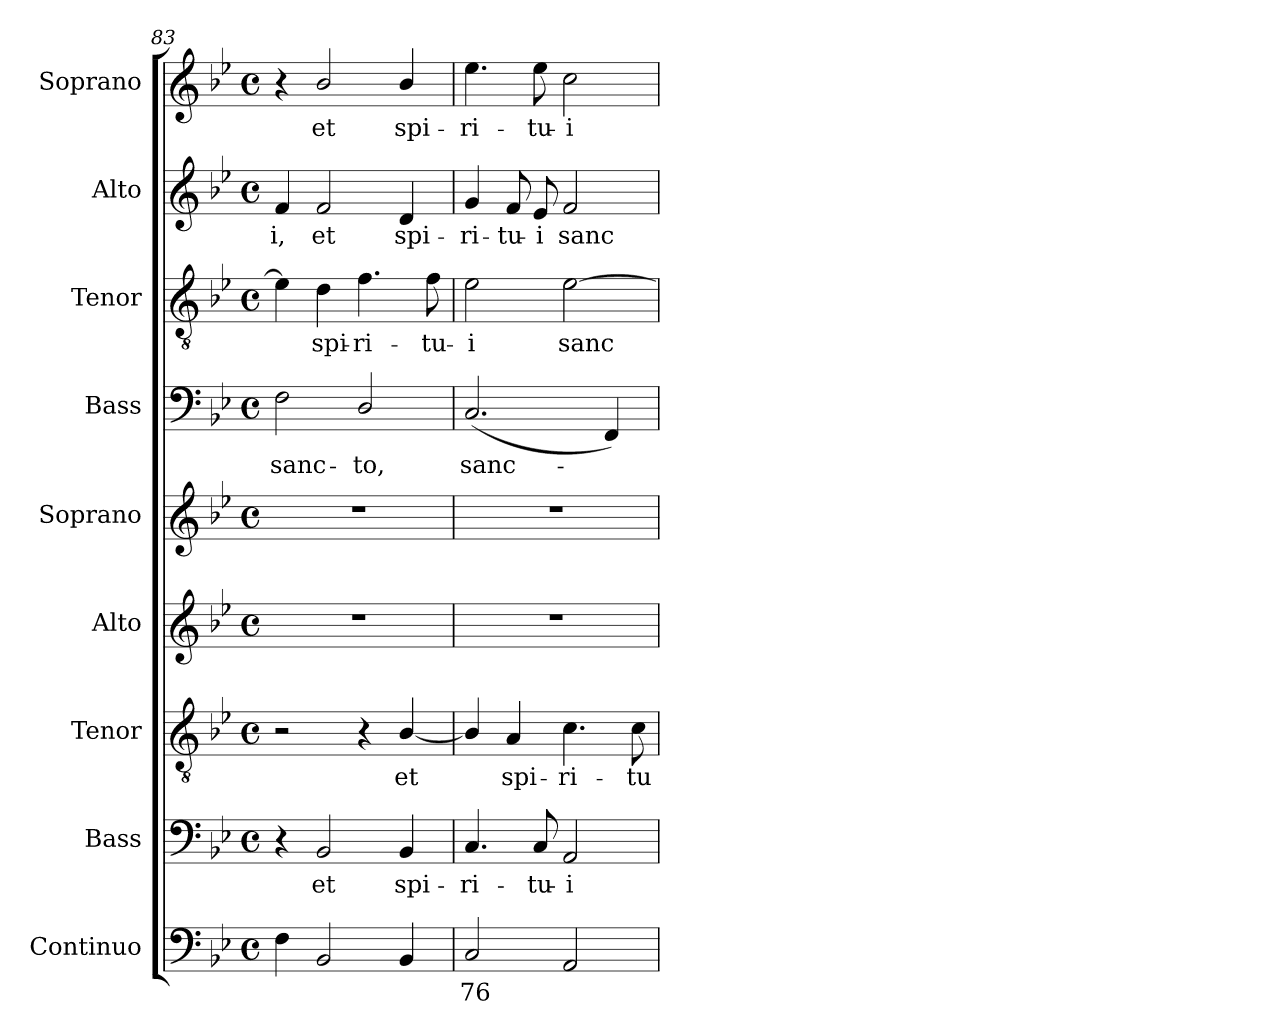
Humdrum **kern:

**kern	**text	**kern	**text	**kern	**text	**kern	**kern	**kern	**text	**kern	**text	**kern	**text	**kern	**text
*part9	*part9	*part8	*part8	*part7	*part7	*part6	*part5	*part4	*part4	*part3	*part3	*part2	*part2	*part1	*part1
*staff9	*staff9	*staff8	*staff8	*staff7	*staff7	*staff6	*staff5	*staff4	*staff4	*staff3	*staff3	*staff2	*staff2	*staff1	*staff1
*I"Continuo	*	*I"Bass	*	*I"Tenor	*	*I"Alto	*I"Soprano	*I"Bass	*	*I"Tenor	*	*I"Alto	*	*I"Soprano	*
*	*	*I'B.	*	*I'T.	*	*I'A.	*I'S.	*I'B.	*	*I'T.	*	*I'A.	*	*I'S.	*
*clefF4	*	*clefF4	*	*clefGv2	*	*clefG2	*clefG2	*clefF4	*	*clefGv2	*	*clefG2	*	*clefG2	*
*	*	*	*	*ITrd7c12	*	*	*	*	*	*ITrd7c12	*	*	*	*	*
*k[b-e-]	*	*k[b-e-]	*	*k[b-e-]	*	*k[b-e-]	*k[b-e-]	*k[b-e-]	*	*k[b-e-]	*	*k[b-e-]	*	*k[b-e-]	*
*B-:	*	*B-:	*	*B-:	*	*B-:	*B-:	*B-:	*	*B-:	*	*B-:	*	*B-:	*
*M4/4	*	*M4/4	*	*M4/4	*	*M4/4	*M4/4	*M4/4	*	*M4/4	*	*M4/4	*	*M4/4	*
*met(c)	*	*met(c)	*	*met(c)	*	*met(c)	*met(c)	*met(c)	*	*met(c)	*	*met(c)	*	*met(c)	*
=83	=83	=83	=83	=83	=83	=83	=83	=83	=83	=83	=83	=83	=83	=83	=83
!	!	!	!	!	!	!	!	!	!LO:LY:b:color=#000000	!	!	!	!	!	!
!	!	!	!	!	!	!	!	!	!	!	!	!	!LO:LY:b:color=#000000	!	!
4Fi\	.	4r	.	2r	.	1r	1r	2Fi\	sanc-	4E-i\]	.	4fi/	-i,	4r	.
!	!	!	!LO:LY:b:color=#000000	!	!	!	!	!	!	!	!	!	!	!	!
!	!	!	!	!	!	!	!	!	!	!	!LO:LY:b:color=#000000	!	!	!	!
!	!	!	!	!	!	!	!	!	!	!	!	!	!LO:LY:b:color=#000000	!	!
!	!	!	!	!	!	!	!	!	!	!	!	!	!	!	!LO:LY:b:color=#000000
2BB-i/	.	2BB-i/	et	.	.	.	.	.	.	4Di\	spi-	2fi/	et	2b-i/	et
!	!	!	!	!	!	!	!	!	!LO:LY:b:color=#000000	!	!	!	!	!	!
!	!	!	!	!	!	!	!	!	!	!	!LO:LY:b:color=#000000	!	!	!	!
.	.	.	.	4r	.	.	.	2Di/	-to,	4.Fi\	-ri-	.	.	.	.
!	!	!	!LO:LY:b:color=#000000	!	!	!	!	!	!	!	!	!	!	!	!
!	!	!	!	!	!LO:LY:b:color=#000000	!	!	!	!	!	!	!	!	!	!
!	!	!	!	!	!	!	!	!	!	!	!	!	!LO:LY:b:color=#000000	!	!
!	!	!	!	!	!	!	!	!	!	!	!	!	!	!	!LO:LY:b:color=#000000
4BB-i/	.	4BB-i/	spi-	[4BB-i/	et	.	.	.	.	.	.	4di/	spi-	4b-i/	spi-
!	!	!	!	!	!	!	!	!	!	!	!LO:LY:b:color=#000000	!	!	!	!
.	.	.	.	.	.	.	.	.	.	8Fi\	-tu-	.	.	.	.
=84	=84	=84	=84	=84	=84	=84	=84	=84	=84	=84	=84	=84	=84	=84	=84
!	!LO:LY:b:color=#000000	!	!	!	!	!	!	!	!	!	!	!	!	!	!
!	!	!	!LO:LY:b:color=#000000	!	!	!	!	!	!	!	!	!	!	!	!
!	!	!	!	!	!	!	!	!	!LO:LY:b:color=#000000	!	!	!	!	!	!
!	!	!	!	!	!	!	!	!	!	!	!LO:LY:b:color=#000000	!	!	!	!
!	!	!	!	!	!	!	!	!	!	!	!	!	!LO:LY:b:color=#000000	!	!
!	!	!	!	!	!	!	!	!	!	!	!	!	!	!	!LO:LY:b:color=#000000
2Ci/	76	4.Ci/	-ri-	4BB-i/]	.	1r	1r	(2.Ci/	sanc-	2E-i\	-i	4gi/	-ri-	4.ee-i\	-ri-
!	!	!	!	!	!LO:LY:b:color=#000000	!	!	!	!	!	!	!	!	!	!
!	!	!	!	!	!	!	!	!	!	!	!	!	!LO:LY:b:color=#000000	!	!
.	.	.	.	4AAi/	spi-	.	.	.	.	.	.	8fi/	-tu-	.	.
!	!	!	!LO:LY:b:color=#000000	!	!	!	!	!	!	!	!	!	!	!	!
!	!	!	!	!	!	!	!	!	!	!	!	!	!LO:LY:b:color=#000000	!	!
!	!	!	!	!	!	!	!	!	!	!	!	!	!	!	!LO:LY:b:color=#000000
.	.	8Ci/	-tu-	.	.	.	.	.	.	.	.	8e-i/	-i	8ee-i\	-tu-
!	!	!	!LO:LY:b:color=#000000	!	!	!	!	!	!	!	!	!	!	!	!
!	!	!	!	!	!LO:LY:b:color=#000000	!	!	!	!	!	!	!	!	!	!
!	!	!	!	!	!	!	!	!	!	!	!LO:LY:b:color=#000000	!	!	!	!
!	!	!	!	!	!	!	!	!	!	!	!	!	!LO:LY:b:color=#000000	!	!
!	!	!	!	!	!	!	!	!	!	!	!	!	!	!	!LO:LY:b:color=#000000
2AAi/	.	2AAi/	-i	4.Ci\	-ri-	.	.	.	.	[2E-i\	sanc-	2fi/	sanc-	2cci\	-i
.	.	.	.	.	.	.	.	4FFi/)	.	.	.	.	.	.	.
!	!	!	!	!	!LO:LY:b:color=#000000	!	!	!	!	!	!	!	!	!	!
.	.	.	.	8Ci\	-tu-	.	.	.	.	.	.	.	.	.	.
=	=	=	=	=	=	=	=	=	=	=	=	=	=	=	=
*-	*-	*-	*-	*-	*-	*-	*-	*-	*-	*-	*-	*-	*-	*-	*-
